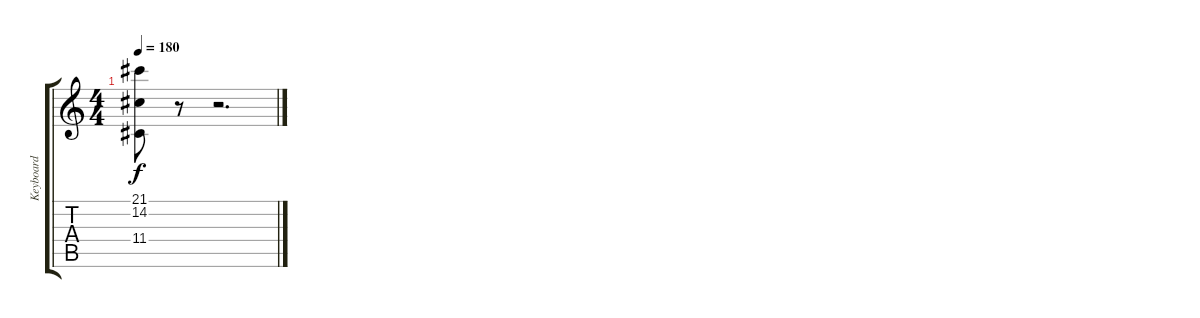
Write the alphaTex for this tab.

\track ("Keyboard" "Keyboard") {instrument stringensemble1}
\staff {score tabs}
\tuning (E4 B3 G3 D3 A2 E2) {hide}
\ts (4 4)
\tempo 180
\clef g2
\ks c
(21.1 14.2 11.4).8{dy f} r.8 r.2{d}
